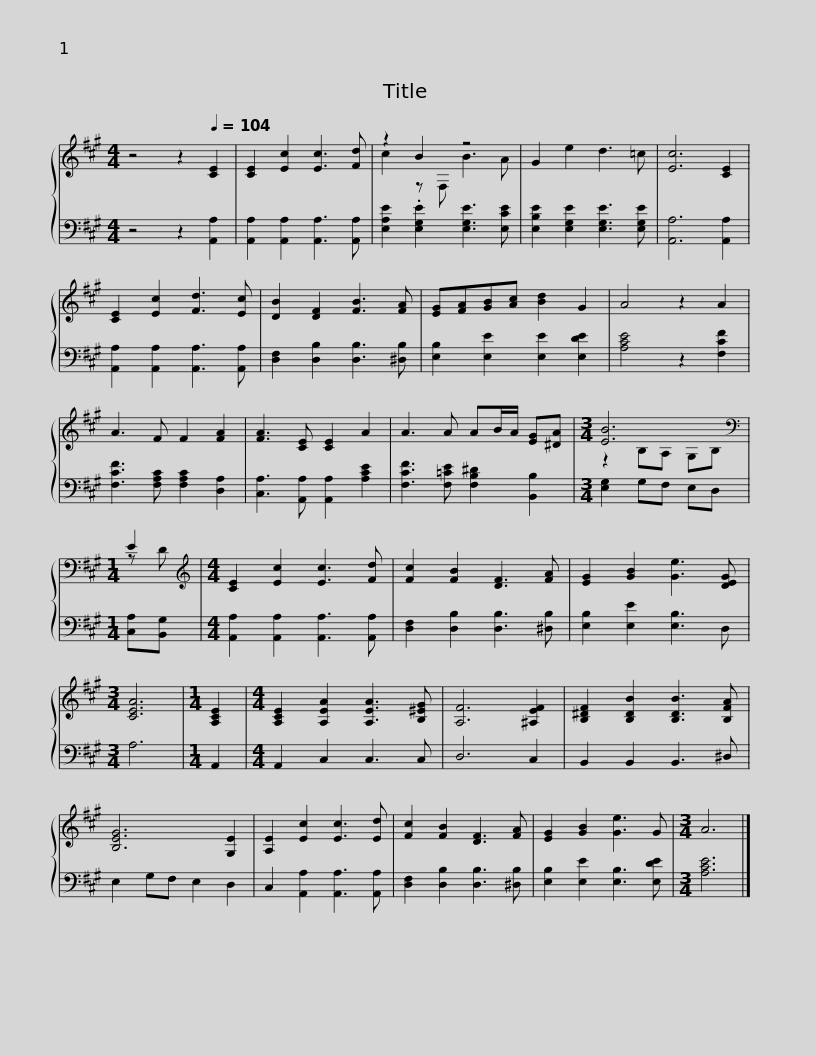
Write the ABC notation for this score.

X:1
%%score { ( 1 3 ) | 2 }
L:1/8
M:4/4
I:linebreak $
K:A
V:1 treble
V:3 treble
V:2 bass
V:1
 z4 z2[Q:1/4=104] [CE]2 | [CE]2 [Ec]2 [Ec]3 [Fd] | z2 B2 z4 | G2 e2 d3 =c | [Ec]6 [CE]2 | %5
 [CE]2 [Ec]2 [Fd]3 [Ec] | [DB]2 [DF]2 [FB]3 [FA] |$ [EG][FA][GB][Ac] [Bd]2 G2 | A4 z2 A2 | A3 F F2 [FA]2 | %10
 [FA]3 [CE] [CE]2 A2 | A3 A AB/A/ [EG][^DA] |[M:3/4] [EB]6[K:bass] |$[M:1/4] E2[K:treble] |[M:4/4] [CE]2 [Ec]2 [Ec]3 [Fd] | %15
 [Fc]2 [FB]2 [DF]3 [FA] | [EG]2 [GB]2 [Ge]3 [DEG] |[M:3/4] [CEA]6 |[M:1/4] [A,CE]2 |[M:4/4] [A,CE]2 [A,EA]2 [A,EA]3 [B,^EG] | %20
 [A,F]6 [^A,EF]2 |$ [B,^DF]2 [B,DB]2 [B,DB]3 [B,FA] | [B,EG]6 [G,E]2 | [A,E]2 [Ec]2 [Ec]3 [Ed] | [Fc]2 [FB]2 [DF]3 [FA] | %25
 [EG]2 [GB]2 [Ge]3 G |[M:3/4] A6 |] %27
V:2
 z4 z2 [A,,A,]2 | [A,,A,]2 [A,,A,]2 [A,,A,]3 [A,,A,] | [E,A,E]2 .[E,G,E]2 [E,G,E]3 [E,CE] | [E,B,E]2 [E,G,E]2 [E,G,E]3 [E,G,E] | [A,,A,]6 [A,,A,]2 | %5
 [A,,A,]2 [A,,A,]2 [A,,A,]3 [A,,A,] | [D,F,]2 [D,B,]2 [D,B,]3 [^D,B,] |$ [E,B,]2 [E,E]2 [E,E]2 [E,DE]2 | [A,CE]4 z2 [F,CF]2 | [F,CF]3 [F,A,C] [F,A,C]2 [D,A,]2 | %10
 [C,A,]3 [A,,A,] [A,,A,]2 [A,CE]2 | [F,CF]3 [F,=CE] [F,B,^D]2 [B,,B,]2 |[M:3/4] [E,G,]2 G,F, E,D, |$[M:1/4] [C,A,][B,,G,] |[M:4/4] [A,,A,]2 [A,,A,]2 [A,,A,]3 [A,,A,] | %15
 [D,F,]2 [D,B,]2 [D,B,]3 [^D,B,] | [E,B,]2 [E,E]2 [E,B,]3 D, |[M:3/4] A,6 |[M:1/4] A,,2 |[M:4/4] A,,2 C,2 C,3 C, | %20
 D,6 C,2 |$ B,,2 B,,2 B,,3 ^D, | E,2 G,F, E,2 D,2 | C,2 [A,,A,]2 [A,,A,]3 [A,,A,] | [D,F,]2 [D,B,]2 [D,B,]3 [^D,B,] | %25
 [E,B,]2 [E,E]2 [E,B,]3 [E,DE] |[M:3/4] [A,CE]6 |] %27
V:3
 x8 | x8 | c2 z F, B3 A | x8 | x8 | %5
 x8 | x8 |$ x8 | x8 | x8 | %10
 x8 | x8 |[M:3/4] z2[K:bass] B,A, G,B, |$[M:1/4] z[K:treble] D |[M:4/4] x8 | %15
 x8 | x8 |[M:3/4] x6 |[M:1/4] x2 |[M:4/4] x8 | %20
 x8 |$ x8 | x8 | x8 | x8 | %25
 x8 |[M:3/4] x6 |] %27
